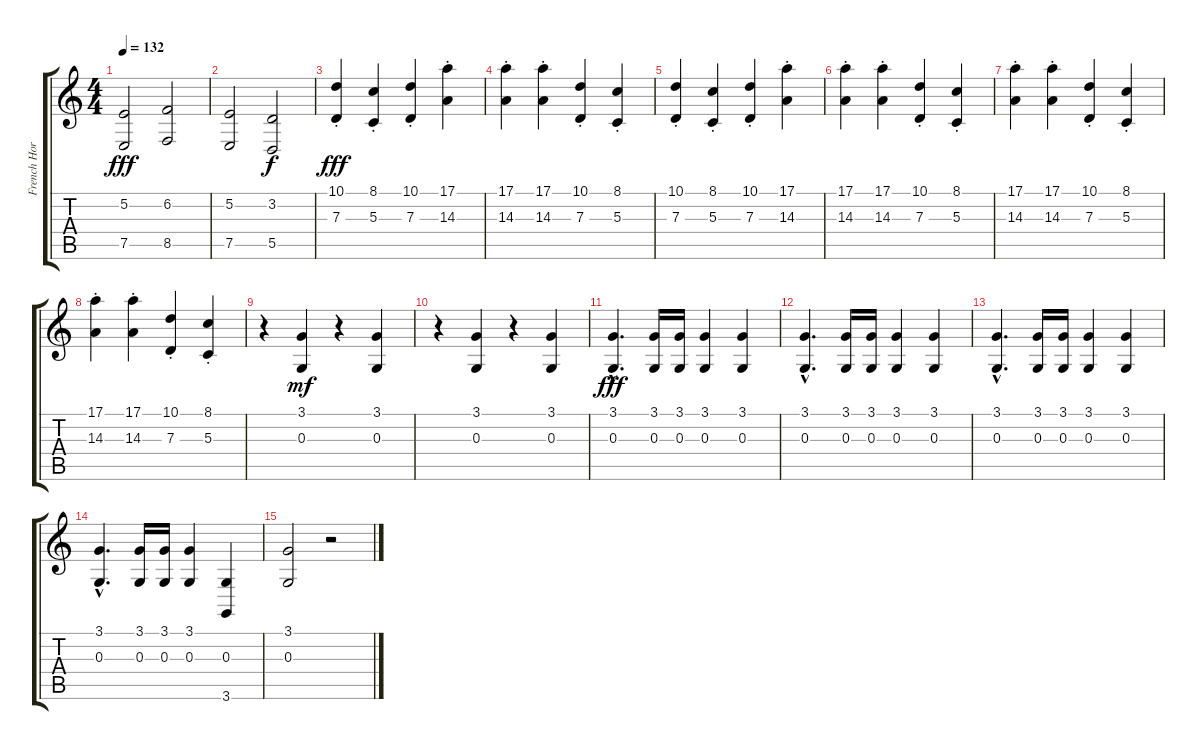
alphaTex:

\track ("French Horns" "French Hor") {instrument frenchhorn}
\staff {score tabs}
\tuning (E4 B3 G3 D3 A2 E2) {hide}
\ts (4 4)
\tempo 132
\clef g2
\ks c
(5.2 7.5).2{dy fff} (6.2 8.5).2 |
(5.2 7.5).2 (3.2 5.5).2{dy f} |
(10.1{st} 7.3{st}).4{dy fff} (8.1{st} 5.3{st}).4 (10.1{st} 7.3{st}).4 (17.1{st} 14.3{st}).4 |
(17.1{st} 14.3{st}).4 (17.1{st} 14.3{st}).4 (10.1{st} 7.3{st}).4 (8.1{st} 5.3{st}).4 |
(10.1{st} 7.3{st}).4 (8.1{st} 5.3{st}).4 (10.1{st} 7.3{st}).4 (17.1{st} 14.3{st}).4 |
(17.1{st} 14.3{st}).4 (17.1{st} 14.3{st}).4 (10.1{st} 7.3{st}).4 (8.1{st} 5.3{st}).4 |
(17.1{st} 14.3{st}).4 (17.1{st} 14.3{st}).4 (10.1{st} 7.3{st}).4 (8.1{st} 5.3{st}).4 |
(17.1{st} 14.3{st}).4 (17.1{st} 14.3{st}).4 (10.1{st} 7.3{st}).4 (8.1{st} 5.3{st}).4 |
r.4 (3.1 0.3).4{dy mf} r.4 (3.1 0.3).4 |
r.4 (3.1 0.3).4 r.4 (3.1 0.3).4 |
(3.1{hac} 0.3{hac}).4{d dy fff} (3.1 0.3).16 (3.1 0.3).16 (3.1 0.3).4 (3.1 0.3).4 |
(3.1{hac} 0.3{hac}).4{d} (3.1 0.3).16 (3.1 0.3).16 (3.1 0.3).4 (3.1 0.3).4 |
(3.1{hac} 0.3{hac}).4{d} (3.1 0.3).16 (3.1 0.3).16 (3.1 0.3).4 (3.1 0.3).4 |
(3.1{hac} 0.3{hac}).4{d} (3.1 0.3).16 (3.1 0.3).16 (3.1 0.3).4 (0.3 3.6).4 |
(3.1 0.3).2 r.2
